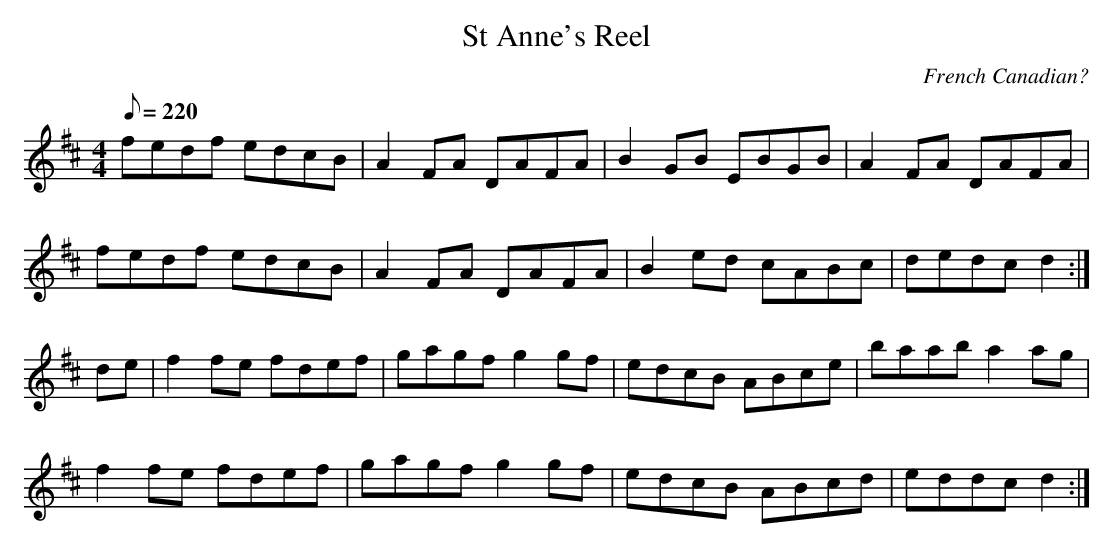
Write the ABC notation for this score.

X:1
T:St Anne's Reel
M:4/4
L:1/8
Q:220
C:French Canadian?
K:D
fedf edcB|A2 FA DAFA|B2 GB EBGB|A2 FA DAFA|!
fedf edcB|A2 FA DAFA|B2 ed cABc|dedc d2:|!
de|f2 fe fdef|gagf g2 gf|edcB ABce|baab a2 ag|!
f2 fe fdef|gagf g2 gf|edcB ABcd|eddc d2:|!
